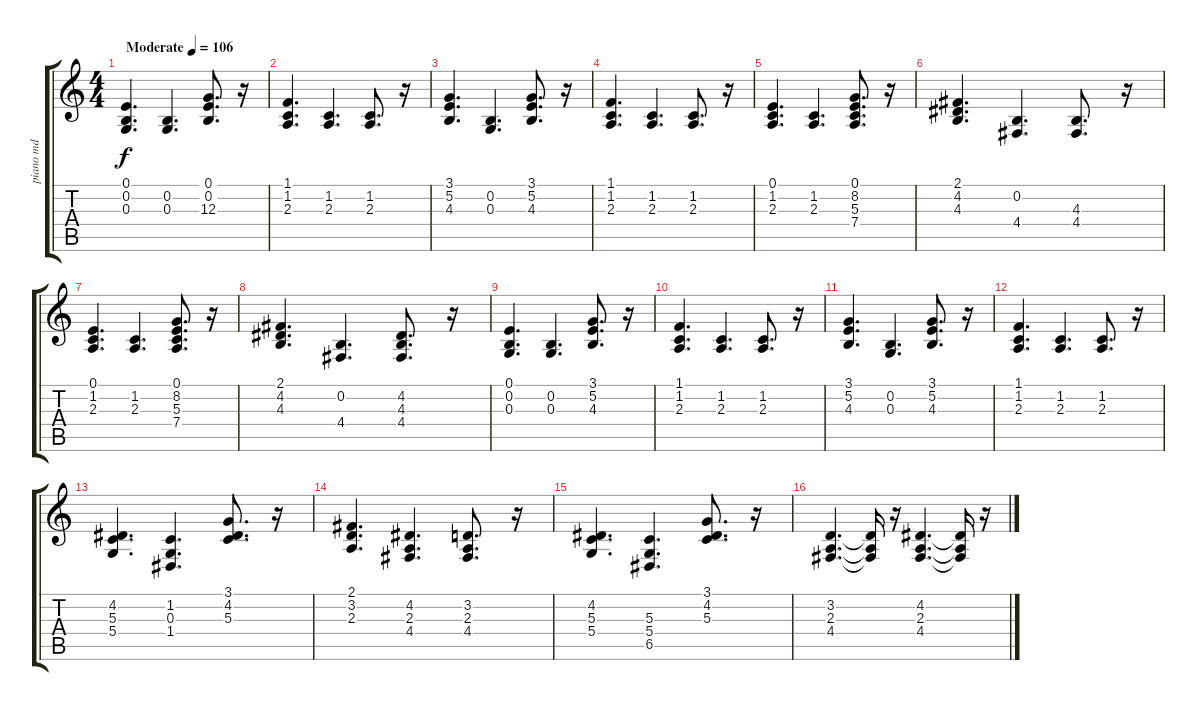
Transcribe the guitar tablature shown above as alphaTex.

\track ("piano md" "piano md") {instrument acousticgrandpiano}
\staff {score tabs}
\tuning (E4 B3 G3 D3 A2 E2) {hide}
\ts (4 4)
\tempo (106 "Moderate")
\clef g2
\ks c
(0.1 0.2 0.3).4{d dy f instrument acousticgrandpiano} (0.2 0.3).4{d} (0.1 0.2 12.3).8{d} r.16 |
(1.1 1.2 2.3).4{d} (1.2 2.3).4{d} (1.2 2.3).8{d} r.16 |
(3.1 5.2 4.3).4{d} (0.2 0.3).4{d} (3.1 5.2 4.3).8{d} r.16 |
(1.1 1.2 2.3).4{d} (1.2 2.3).4{d} (1.2 2.3).8{d} r.16 |
(0.1 1.2 2.3).4{d} (1.2 2.3).4{d} (0.1 8.2 5.3 7.4).8{d} r.16 |
(2.1 4.2 4.3).4{d} (0.2 4.4).4{d} (4.3 4.4).8{d} r.16 |
(0.1 1.2 2.3).4{d} (1.2 2.3).4{d} (0.1 8.2 5.3 7.4).8{d} r.16 |
(2.1 4.2 4.3).4{d} (0.2 4.4).4{d} (4.2 4.3 4.4).8{d} r.16 |
(0.1 0.2 0.3).4{d} (0.2 0.3).4{d} (3.1 5.2 4.3).8{d} r.16 |
(1.1 1.2 2.3).4{d} (1.2 2.3).4{d} (1.2 2.3).8{d} r.16 |
(3.1 5.2 4.3).4{d} (0.2 0.3).4{d} (3.1 5.2 4.3).8{d} r.16 |
(1.1 1.2 2.3).4{d} (1.2 2.3).4{d} (1.2 2.3).8{d} r.16 |
(4.2 5.3 5.4).4{d} (1.2 0.3 1.4).4{d} (3.1 4.2 5.3).8{d} r.16 |
(2.1 3.2 2.3).4{d} (4.2 2.3 4.4).4{d} (3.2 2.3 4.4).8{d} r.16 |
(4.2 5.3 5.4).4{d} (5.3 5.4 6.5).4{d} (3.1 4.2 5.3).8{d} r.16 |
(3.2 2.3 4.4).4{d} (3.2{t} 2.3{t} 4.4{t}).16 r.16 (4.2 2.3 4.4).4{d} (4.2{t} 2.3{t} 4.4{t}).16 r.16
